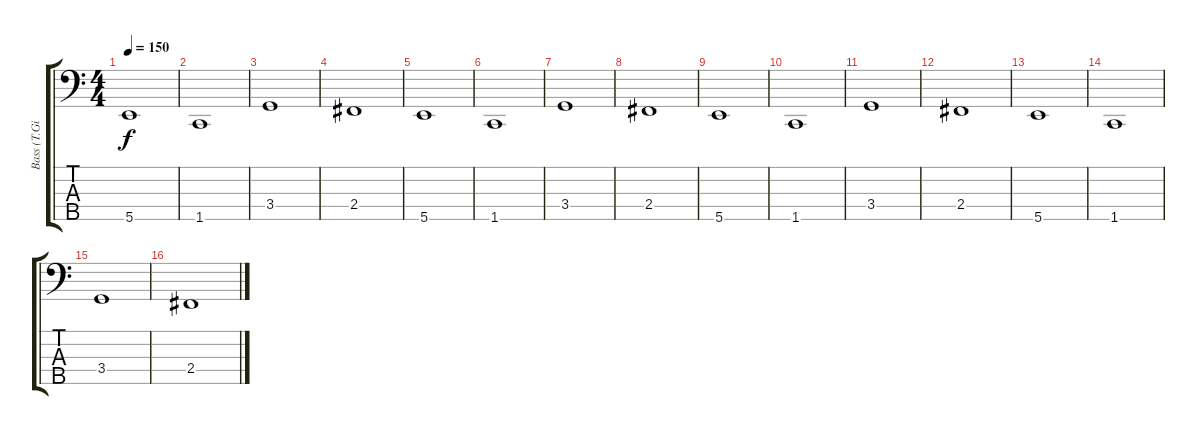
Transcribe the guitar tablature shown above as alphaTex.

\track ("Bass (T.Giessler)" "Bass (T.Gi") {instrument electricbasspick}
\staff {score tabs}
\tuning (G2 D2 A1 E1 B0) {hide}
\ts (4 4)
\tempo 150
\clef f4
\ks c
5.5.1{dy f} |
1.5.1 |
3.4.1 |
2.4.1 |
5.5.1 |
1.5.1 |
3.4.1 |
2.4.1 |
5.5.1 |
1.5.1 |
3.4.1 |
2.4.1 |
5.5.1 |
1.5.1 |
3.4.1 |
2.4.1
